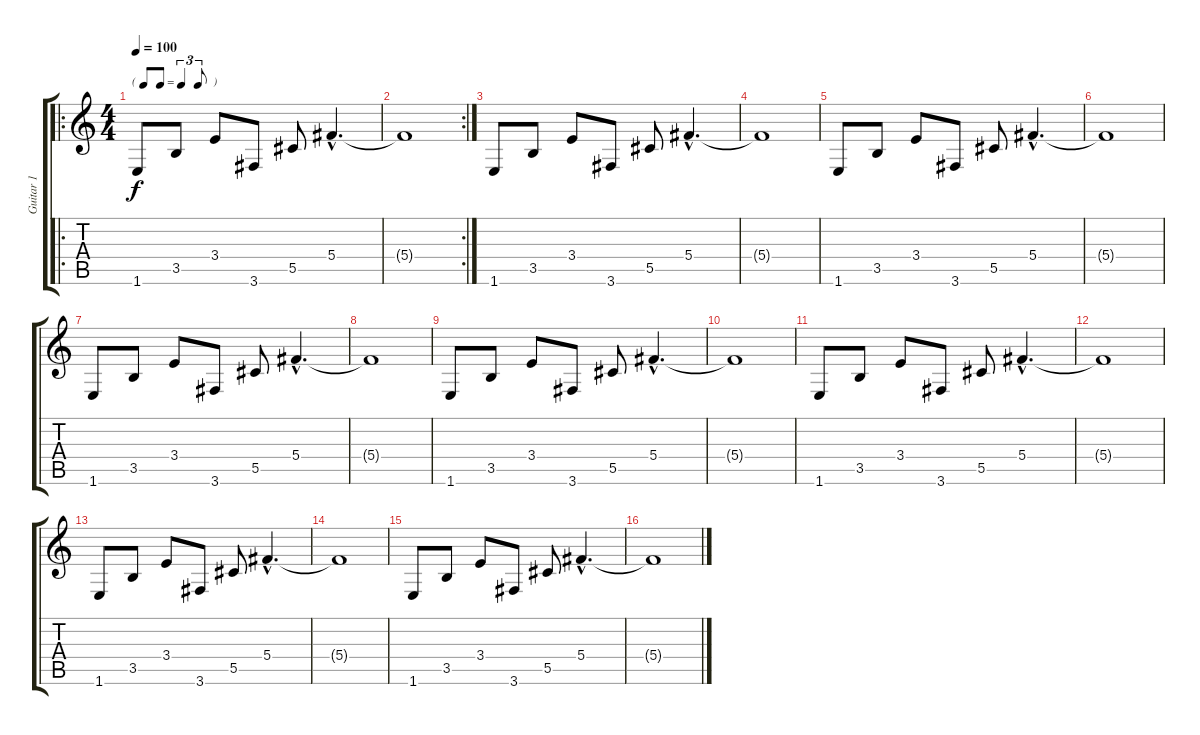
\track ("Guitar 1" "Guitar 1") {instrument distortionguitar}
\staff {score tabs}
\tuning (Eb4 Bb3 Gb3 Db3 Ab2 Eb2) {hide}
\ro
\ts (4 4)
\tf triplet8th
\tempo 100
\clef g2
\ks c
1.6.8{dy f instrument distortionguitar} 3.5.8 3.4.8 3.6.8 5.5.8 5.4{hac}.4{d} |
\rc 2
5.4{t}.1 |
1.6.8 3.5.8 3.4.8 3.6.8 5.5.8 5.4{hac}.4{d} |
5.4{t}.1 |
1.6.8 3.5.8 3.4.8 3.6.8 5.5.8 5.4{hac}.4{d} |
5.4{t}.1 |
1.6.8 3.5.8 3.4.8 3.6.8 5.5.8 5.4{hac}.4{d} |
5.4{t}.1 |
1.6.8 3.5.8 3.4.8 3.6.8 5.5.8 5.4{hac}.4{d} |
5.4{t}.1 |
1.6.8 3.5.8 3.4.8 3.6.8 5.5.8 5.4{hac}.4{d} |
5.4{t}.1 |
1.6.8 3.5.8 3.4.8 3.6.8 5.5.8 5.4{hac}.4{d} |
5.4{t}.1 |
1.6.8 3.5.8 3.4.8 3.6.8 5.5.8 5.4{hac}.4{d} |
5.4{t}.1
